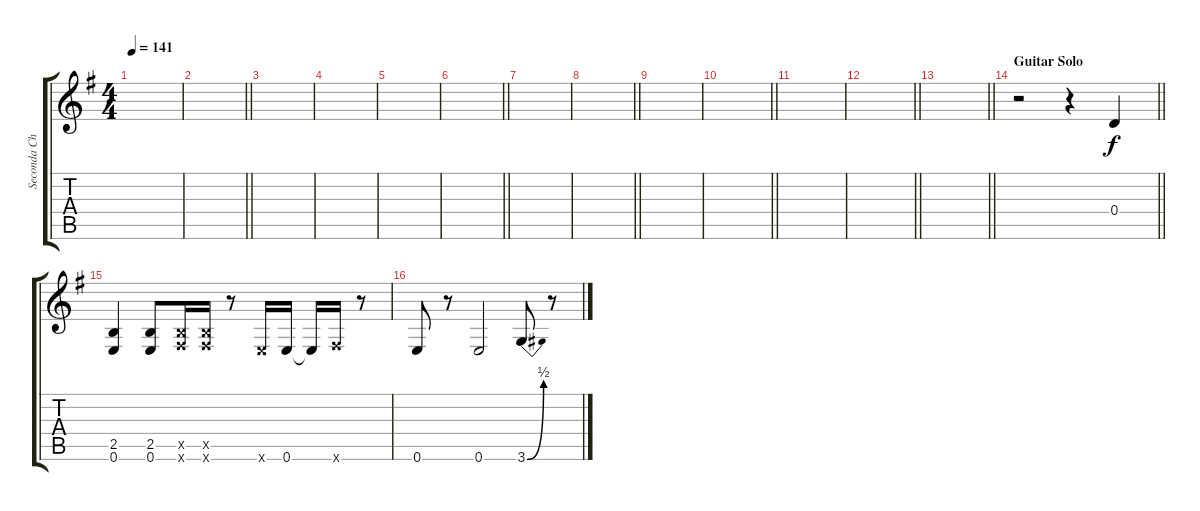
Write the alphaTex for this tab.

\track ("Seconda Chitarra" "Seconda Ch") {instrument electricguitarmuted}
\staff {score tabs}
\tuning (E4 B3 G3 D3 A2 E2) {hide}
\ts (4 4)
\tempo 141
\clef g2
\ks eminor
|
\barLineRight lightlight
|
|
|
|
\barLineRight lightlight
|
|
\barLineRight lightlight
|
|
\barLineRight lightlight
|
|
\barLineRight lightlight
|
\barLineRight lightlight
|
\section ("" "Guitar Solo")
\barLineRight lightlight
r.2{instrument distortionguitar} r.4 0.4.4 |
(2.5 0.6).4 (2.5 0.6).8 (2.5{x} 2.6{x}).16 (2.5{x} 2.6{x}).16 r.8 0.6{x}.16 0.6.16 0.6{t}.16 2.6{x}.16 r.8 |
0.6.8 r.8 0.6.2 3.6{be (bend 0 0 60 2)}.8 r.8
